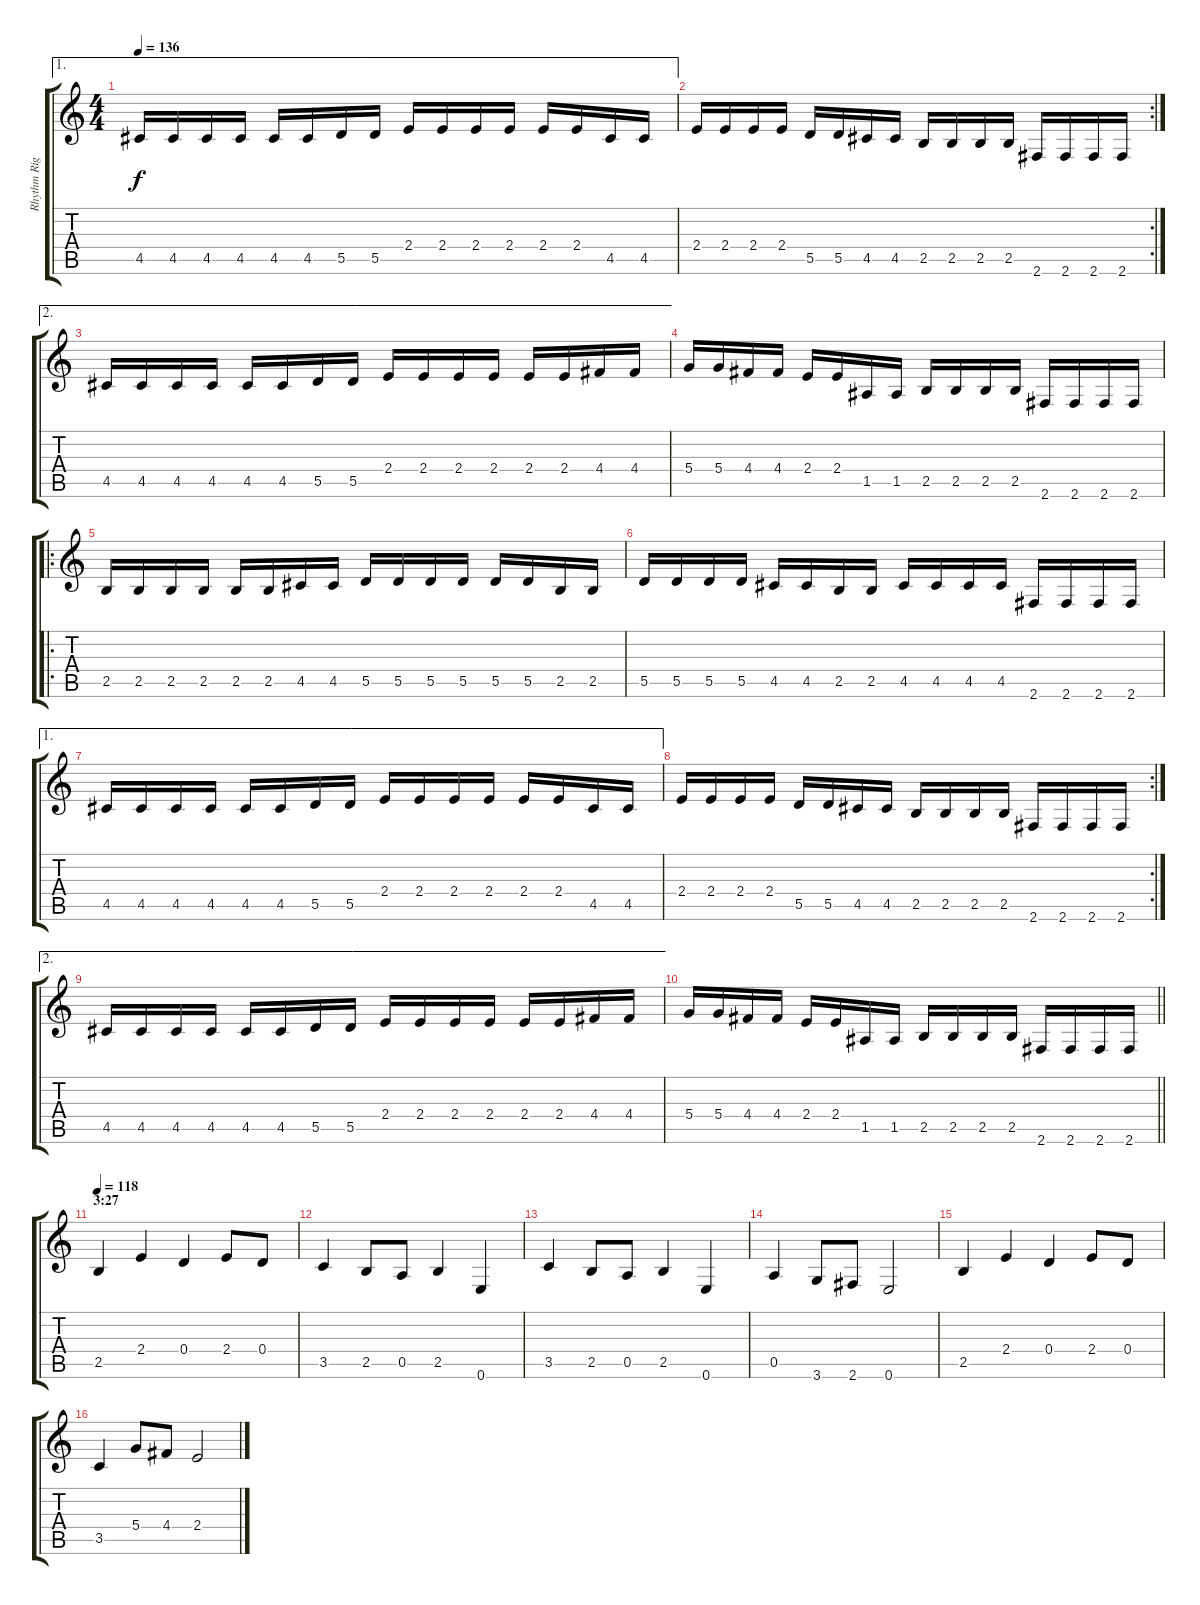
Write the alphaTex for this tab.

\track ("Rhythm Right" "Rhythm Rig") {instrument overdrivenguitar}
\staff {score tabs}
\tuning (E4 B3 G3 D3 A2 E2) {hide}
\ae 1
\ts (4 4)
\tempo 136
\clef g2
\ks c
4.5.16{dy f} 4.5.16 4.5.16 4.5.16 4.5.16 4.5.16 5.5.16 5.5.16 2.4.16 2.4.16 2.4.16 2.4.16 2.4.16 2.4.16 4.5.16 4.5.16 |
\rc 2
2.4.16 2.4.16 2.4.16 2.4.16 5.5.16 5.5.16 4.5.16 4.5.16 2.5.16 2.5.16 2.5.16 2.5.16 2.6.16 2.6.16 2.6.16 2.6.16 |
\ae 2
4.5.16 4.5.16 4.5.16 4.5.16 4.5.16 4.5.16 5.5.16 5.5.16 2.4.16 2.4.16 2.4.16 2.4.16 2.4.16 2.4.16 4.4.16 4.4.16 |
5.4.16 5.4.16 4.4.16 4.4.16 2.4.16 2.4.16 1.5.16 1.5.16 2.5.16 2.5.16 2.5.16 2.5.16 2.6.16 2.6.16 2.6.16 2.6.16 |
\ro
2.5.16 2.5.16 2.5.16 2.5.16 2.5.16 2.5.16 4.5.16 4.5.16 5.5.16 5.5.16 5.5.16 5.5.16 5.5.16 5.5.16 2.5.16 2.5.16 |
5.5.16 5.5.16 5.5.16 5.5.16 4.5.16 4.5.16 2.5.16 2.5.16 4.5.16 4.5.16 4.5.16 4.5.16 2.6.16 2.6.16 2.6.16 2.6.16 |
\ae 1
4.5.16 4.5.16 4.5.16 4.5.16 4.5.16 4.5.16 5.5.16 5.5.16 2.4.16 2.4.16 2.4.16 2.4.16 2.4.16 2.4.16 4.5.16 4.5.16 |
\rc 2
2.4.16 2.4.16 2.4.16 2.4.16 5.5.16 5.5.16 4.5.16 4.5.16 2.5.16 2.5.16 2.5.16 2.5.16 2.6.16 2.6.16 2.6.16 2.6.16 |
\ae 2
4.5.16 4.5.16 4.5.16 4.5.16 4.5.16 4.5.16 5.5.16 5.5.16 2.4.16 2.4.16 2.4.16 2.4.16 2.4.16 2.4.16 4.4.16 4.4.16 |
\barLineRight lightlight
5.4.16 5.4.16 4.4.16 4.4.16 2.4.16 2.4.16 1.5.16 1.5.16 2.5.16 2.5.16 2.5.16 2.5.16 2.6.16 2.6.16 2.6.16 2.6.16 |
\section ("" "3:27")
\tempo 118
2.5.4 2.4.4 0.4.4 2.4.8 0.4.8 |
3.5.4 2.5.8 0.5.8 2.5.4 0.6.4 |
3.5.4 2.5.8 0.5.8 2.5.4 0.6.4 |
0.5.4 3.6.8 2.6.8 0.6.2 |
2.5.4 2.4.4 0.4.4 2.4.8 0.4.8 |
3.5.4 5.4.8 4.4.8 2.4.2
